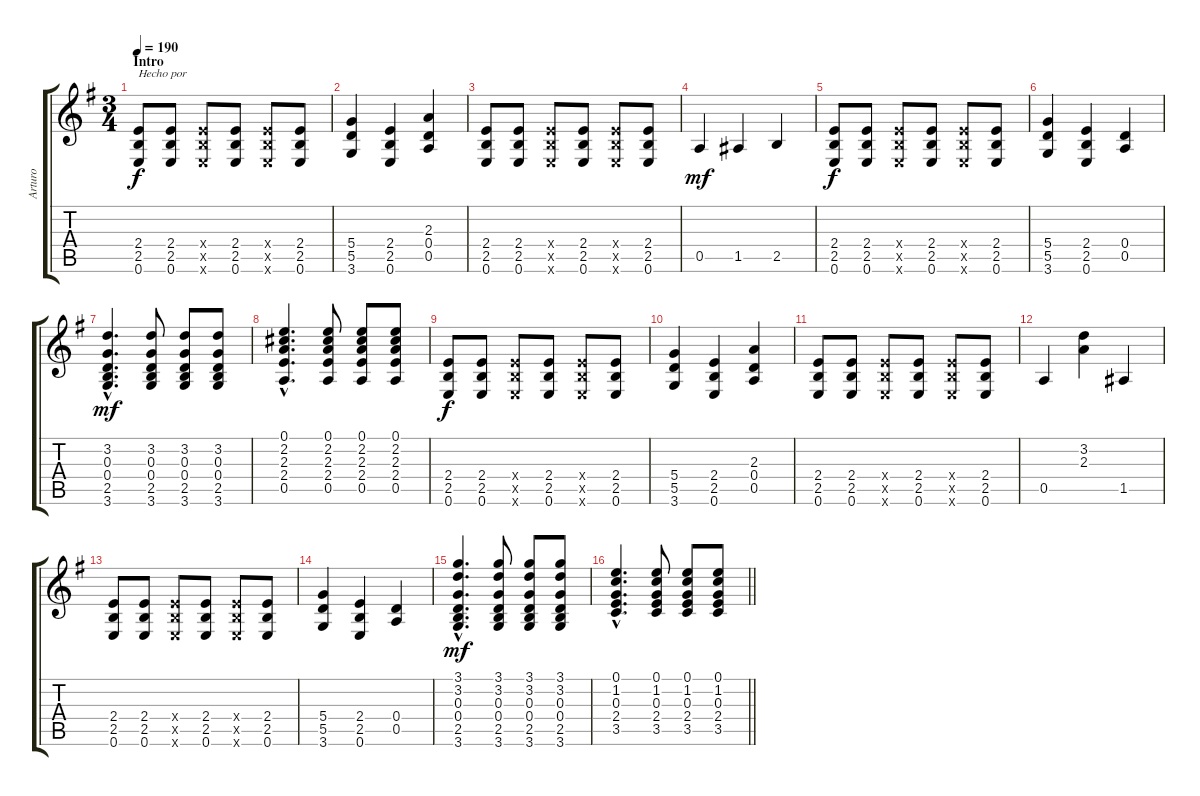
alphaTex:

\track ("Arturo" "Arturo") {instrument acousticguitarsteel}
\staff {score tabs}
\tuning (E4 B3 G3 D3 A2 E2) {hide}
\ts (3 4)
\section ("" "Intro")
\tempo 190
\clef g2
\ks g
(2.4 2.5 0.6).8{txt "Hecho por" dy f instrument acousticguitarsteel} (2.4 2.5 0.6).8 (2.4{x} 2.5{x} 0.6{x}).8 (2.4 2.5 0.6).8 (2.4{x} 2.5{x} 0.6{x}).8 (2.4 2.5 0.6).8 |
(5.4 5.5 3.6).4 (2.4 2.5 0.6).4 (2.3 0.4 0.5).4 |
(2.4 2.5 0.6).8 (2.4 2.5 0.6).8 (2.4{x} 2.5{x} 0.6{x}).8 (2.4 2.5 0.6).8 (2.4{x} 2.5{x} 0.6{x}).8 (2.4 2.5 0.6).8 |
0.5.4{dy mf} 1.5.4 2.5.4 |
(2.4 2.5 0.6).8{dy f} (2.4 2.5 0.6).8 (2.4{x} 2.5{x} 0.6{x}).8 (2.4 2.5 0.6).8 (2.4{x} 2.5{x} 0.6{x}).8 (2.4 2.5 0.6).8 |
(5.4 5.5 3.6).4 (2.4 2.5 0.6).4 (0.4 0.5).4 |
(3.2{hac} 0.3{hac} 0.4{hac} 2.5{hac} 3.6{hac}).4{d dy mf} (3.2 0.3 0.4 2.5 3.6).8 (3.2 0.3 0.4 2.5 3.6).8 (3.2 0.3 0.4 2.5 3.6).8 |
(0.1{hac} 2.2{hac} 2.3{hac} 2.4{hac} 0.5{hac}).4{d} (0.1 2.2 2.3 2.4 0.5).8 (0.1 2.2 2.3 2.4 0.5).8 (0.1 2.2 2.3 2.4 0.5).8 |
(2.4 2.5 0.6).8{dy f} (2.4 2.5 0.6).8 (2.4{x} 2.5{x} 0.6{x}).8 (2.4 2.5 0.6).8 (2.4{x} 2.5{x} 0.6{x}).8 (2.4 2.5 0.6).8 |
(5.4 5.5 3.6).4 (2.4 2.5 0.6).4 (2.3 0.4 0.5).4 |
(2.4 2.5 0.6).8 (2.4 2.5 0.6).8 (2.4{x} 2.5{x} 0.6{x}).8 (2.4 2.5 0.6).8 (2.4{x} 2.5{x} 0.6{x}).8 (2.4 2.5 0.6).8 |
0.5.4 (3.2 2.3).4 1.5.4 |
(2.4 2.5 0.6).8 (2.4 2.5 0.6).8 (2.4{x} 2.5{x} 0.6{x}).8 (2.4 2.5 0.6).8 (2.4{x} 2.5{x} 0.6{x}).8 (2.4 2.5 0.6).8 |
(5.4 5.5 3.6).4 (2.4 2.5 0.6).4 (0.4 0.5).4 |
(3.1{hac} 3.2{hac} 0.3{hac} 0.4{hac} 2.5{hac} 3.6{hac}).4{d dy mf} (3.1 3.2 0.3 0.4 2.5 3.6).8 (3.1 3.2 0.3 0.4 2.5 3.6).8 (3.1 3.2 0.3 0.4 2.5 3.6).8 |
\barLineRight lightlight
(0.1{hac} 1.2{hac} 0.3{hac} 2.4{hac} 3.5{hac}).4{d} (0.1 1.2 0.3 2.4 3.5).8 (0.1 1.2 0.3 2.4 3.5).8 (0.1 1.2 0.3 2.4 3.5).8
